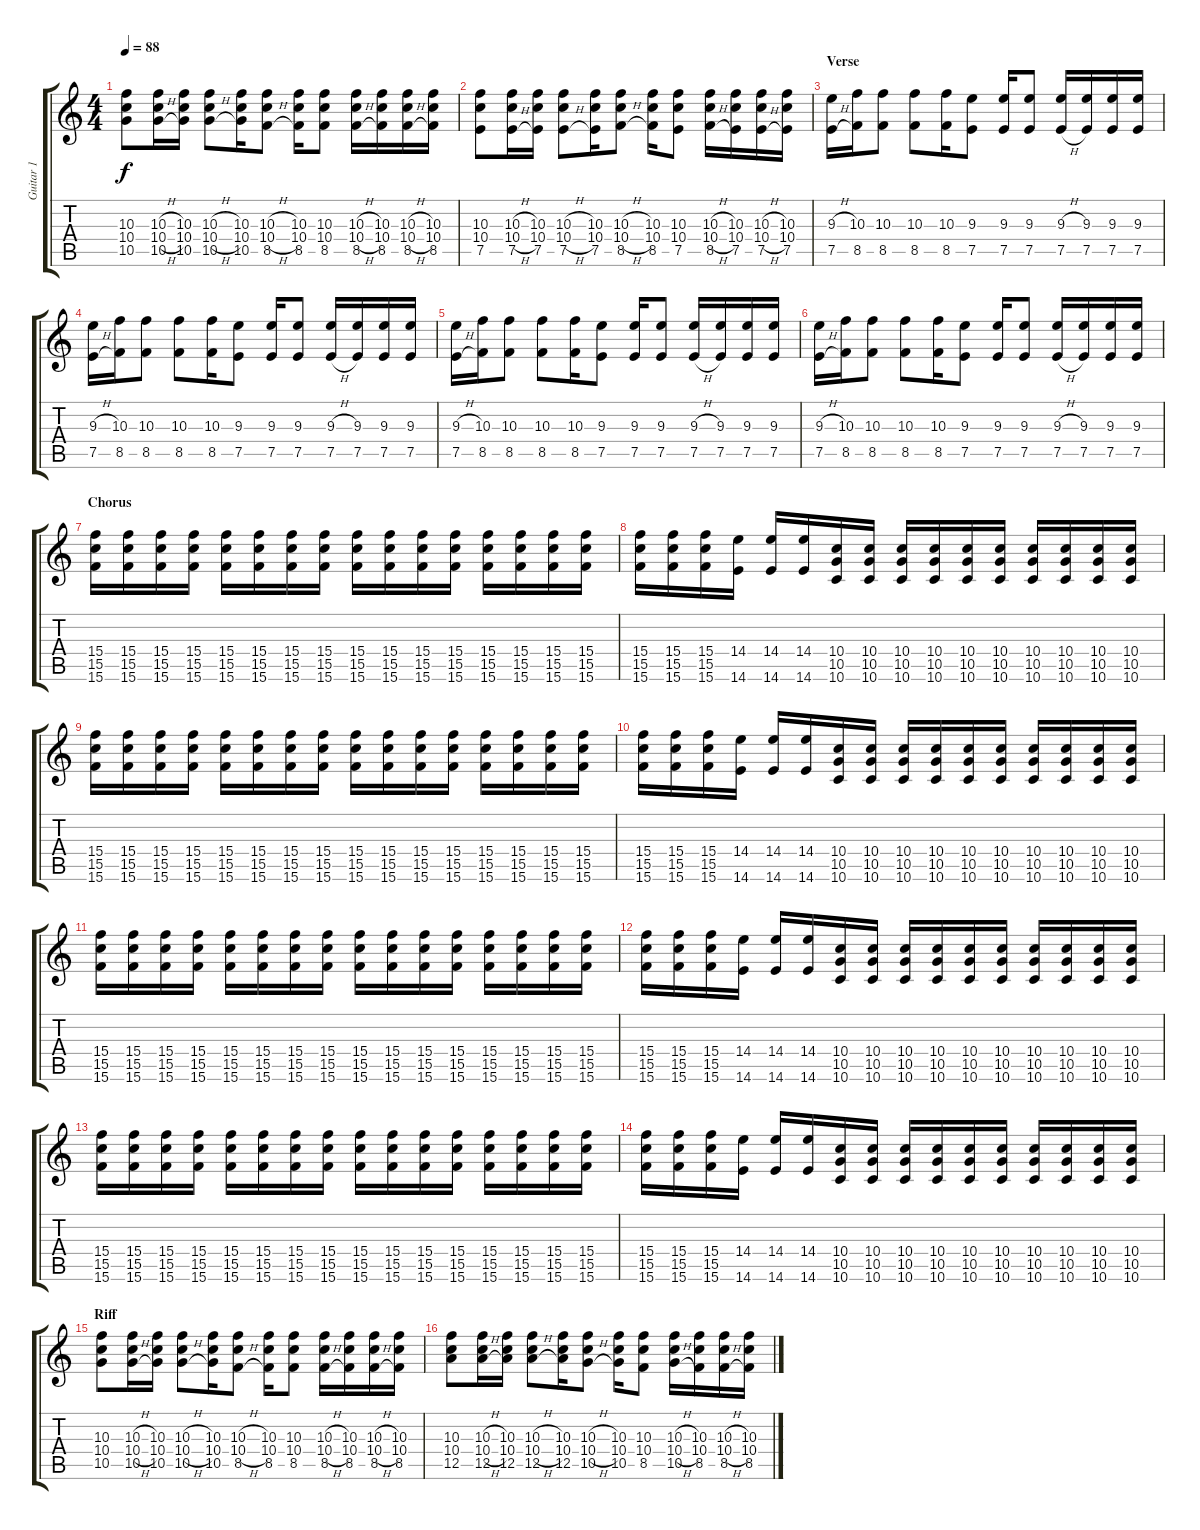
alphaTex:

\track ("Guitar 1" "Guitar 1") {instrument acousticguitarsteel}
\staff {score tabs}
\tuning (E4 B3 G3 D3 A2 D2) {hide}
\ts (4 4)
\tempo 88
\clef g2
\ks c
(10.3 10.4 10.5).8{dy f} (10.3{h} 10.4{h} 10.5{h}).16 (10.3 10.4 10.5).16 (10.3{h} 10.4{h} 10.5{h}).8 (10.3 10.4 10.5).16 (10.3{h} 10.4{h} 8.5{h}).8 (10.3 10.4 8.5).16 (10.3 10.4 8.5).8 (10.3{h} 10.4{h} 8.5{h}).16 (10.3 10.4 8.5).16 (10.3{h} 10.4{h} 8.5{h}).16 (10.3 10.4 8.5).16 |
(10.3 10.4 7.5).8 (10.3{h} 10.4{h} 7.5{h}).16 (10.3 10.4 7.5).16 (10.3{h} 10.4{h} 7.5{h}).8 (10.3 10.4 7.5).16 (10.3{h} 10.4{h} 8.5{h}).8 (10.3 10.4 8.5).16 (10.3 10.4 7.5).8 (10.3{h} 10.4{h} 8.5{h}).16 (10.3 10.4 7.5).16 (10.3{h} 10.4{h} 7.5{h}).16 (10.3 10.4 7.5).16 |
\section ("" "Verse")
(9.3{h} 7.5{h}).16{instrument distortionguitar} (10.3 8.5).16 (10.3 8.5).8 (10.3 8.5).8 (10.3 8.5).16 (9.3 7.5).8 (9.3 7.5).16 (9.3 7.5).8 (9.3{h} 7.5{h}).16 (9.3 7.5).16 (9.3 7.5).16 (9.3 7.5).16 |
(9.3{h} 7.5{h}).16 (10.3 8.5).16 (10.3 8.5).8 (10.3 8.5).8 (10.3 8.5).16 (9.3 7.5).8 (9.3 7.5).16 (9.3 7.5).8 (9.3{h} 7.5{h}).16 (9.3 7.5).16 (9.3 7.5).16 (9.3 7.5).16 |
(9.3{h} 7.5{h}).16 (10.3 8.5).16 (10.3 8.5).8 (10.3 8.5).8 (10.3 8.5).16 (9.3 7.5).8 (9.3 7.5).16 (9.3 7.5).8 (9.3{h} 7.5{h}).16 (9.3 7.5).16 (9.3 7.5).16 (9.3 7.5).16 |
(9.3{h} 7.5{h}).16 (10.3 8.5).16 (10.3 8.5).8 (10.3 8.5).8 (10.3 8.5).16 (9.3 7.5).8 (9.3 7.5).16 (9.3 7.5).8 (9.3{h} 7.5{h}).16 (9.3 7.5).16 (9.3 7.5).16 (9.3 7.5).16 |
\section ("" "Chorus")
(15.4 15.5 15.6).16{instrument distortionguitar} (15.4 15.5 15.6).16 (15.4 15.5 15.6).16 (15.4 15.5 15.6).16 (15.4 15.5 15.6).16 (15.4 15.5 15.6).16 (15.4 15.5 15.6).16 (15.4 15.5 15.6).16 (15.4 15.5 15.6).16 (15.4 15.5 15.6).16 (15.4 15.5 15.6).16 (15.4 15.5 15.6).16 (15.4 15.5 15.6).16 (15.4 15.5 15.6).16 (15.4 15.5 15.6).16 (15.4 15.5 15.6).16 |
(15.4 15.5 15.6).16 (15.4 15.5 15.6).16 (15.4 15.5 15.6).16 (14.4 14.6).16 (14.4 14.6).16 (14.4 14.6).16 (10.4 10.5 10.6).16 (10.4 10.5 10.6).16 (10.4 10.5 10.6).16 (10.4 10.5 10.6).16 (10.4 10.5 10.6).16 (10.4 10.5 10.6).16 (10.4 10.5 10.6).16 (10.4 10.5 10.6).16 (10.4 10.5 10.6).16 (10.4 10.5 10.6).16 |
(15.4 15.5 15.6).16 (15.4 15.5 15.6).16 (15.4 15.5 15.6).16 (15.4 15.5 15.6).16 (15.4 15.5 15.6).16 (15.4 15.5 15.6).16 (15.4 15.5 15.6).16 (15.4 15.5 15.6).16 (15.4 15.5 15.6).16 (15.4 15.5 15.6).16 (15.4 15.5 15.6).16 (15.4 15.5 15.6).16 (15.4 15.5 15.6).16 (15.4 15.5 15.6).16 (15.4 15.5 15.6).16 (15.4 15.5 15.6).16 |
(15.4 15.5 15.6).16 (15.4 15.5 15.6).16 (15.4 15.5 15.6).16 (14.4 14.6).16 (14.4 14.6).16 (14.4 14.6).16 (10.4 10.5 10.6).16 (10.4 10.5 10.6).16 (10.4 10.5 10.6).16 (10.4 10.5 10.6).16 (10.4 10.5 10.6).16 (10.4 10.5 10.6).16 (10.4 10.5 10.6).16 (10.4 10.5 10.6).16 (10.4 10.5 10.6).16 (10.4 10.5 10.6).16 |
(15.4 15.5 15.6).16 (15.4 15.5 15.6).16 (15.4 15.5 15.6).16 (15.4 15.5 15.6).16 (15.4 15.5 15.6).16 (15.4 15.5 15.6).16 (15.4 15.5 15.6).16 (15.4 15.5 15.6).16 (15.4 15.5 15.6).16 (15.4 15.5 15.6).16 (15.4 15.5 15.6).16 (15.4 15.5 15.6).16 (15.4 15.5 15.6).16 (15.4 15.5 15.6).16 (15.4 15.5 15.6).16 (15.4 15.5 15.6).16 |
(15.4 15.5 15.6).16 (15.4 15.5 15.6).16 (15.4 15.5 15.6).16 (14.4 14.6).16 (14.4 14.6).16 (14.4 14.6).16 (10.4 10.5 10.6).16 (10.4 10.5 10.6).16 (10.4 10.5 10.6).16 (10.4 10.5 10.6).16 (10.4 10.5 10.6).16 (10.4 10.5 10.6).16 (10.4 10.5 10.6).16 (10.4 10.5 10.6).16 (10.4 10.5 10.6).16 (10.4 10.5 10.6).16 |
(15.4 15.5 15.6).16 (15.4 15.5 15.6).16 (15.4 15.5 15.6).16 (15.4 15.5 15.6).16 (15.4 15.5 15.6).16 (15.4 15.5 15.6).16 (15.4 15.5 15.6).16 (15.4 15.5 15.6).16 (15.4 15.5 15.6).16 (15.4 15.5 15.6).16 (15.4 15.5 15.6).16 (15.4 15.5 15.6).16 (15.4 15.5 15.6).16 (15.4 15.5 15.6).16 (15.4 15.5 15.6).16 (15.4 15.5 15.6).16 |
(15.4 15.5 15.6).16 (15.4 15.5 15.6).16 (15.4 15.5 15.6).16 (14.4 14.6).16 (14.4 14.6).16 (14.4 14.6).16 (10.4 10.5 10.6).16 (10.4 10.5 10.6).16 (10.4 10.5 10.6).16 (10.4 10.5 10.6).16 (10.4 10.5 10.6).16 (10.4 10.5 10.6).16 (10.4 10.5 10.6).16 (10.4 10.5 10.6).16 (10.4 10.5 10.6).16 (10.4 10.5 10.6).16 |
\section ("" "Riff")
(10.3 10.4 10.5).8{instrument acousticguitarsteel} (10.3{h} 10.4{h} 10.5{h}).16 (10.3 10.4 10.5).16 (10.3{h} 10.4{h} 10.5{h}).8 (10.3 10.4 10.5).16 (10.3{h} 10.4{h} 8.5{h}).8 (10.3 10.4 8.5).16 (10.3 10.4 8.5).8 (10.3{h} 10.4{h} 8.5{h}).16 (10.3 10.4 8.5).16 (10.3{h} 10.4{h} 8.5{h}).16 (10.3 10.4 8.5).16 |
(10.3 10.4 12.5).8 (10.3{h} 10.4{h} 12.5{h}).16 (10.3 10.4 12.5).16 (10.3{h} 10.4{h} 12.5{h}).8 (10.3 10.4 12.5).16 (10.3{h} 10.4{h} 10.5{h}).8 (10.3 10.4 10.5).16 (10.3 10.4 8.5).8 (10.3{h} 10.4{h} 10.5{h}).16 (10.3 10.4 8.5).16 (10.3{h} 10.4{h} 8.5{h}).16 (10.3 10.4 8.5).16
